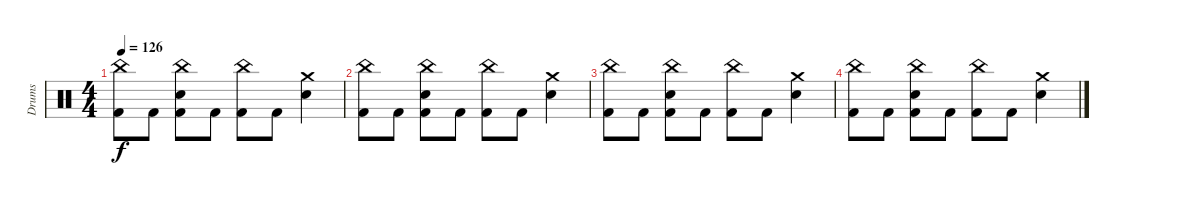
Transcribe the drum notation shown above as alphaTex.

\track ("Drums" "Drums") {instrument percussion}
\staff {score}
\articulation defaults
\ts (4 4)
\tempo 126
\clef neutral
\ks c
("China (hit)" "Kick (hit) 2").8{dy f volume 0} "Kick (hit) 2".8 ("China (hit)" "Electric Snare (hit)" "Kick (hit) 2").8 "Kick (hit) 2".8 ("China (hit)" "Kick (hit) 2").8 "Kick (hit) 2".8 ("Crash medium (hit)" "Electric Snare (hit)").4 |
("China (hit)" "Kick (hit) 2").8 "Kick (hit) 2".8 ("China (hit)" "Electric Snare (hit)" "Kick (hit) 2").8 "Kick (hit) 2".8 ("China (hit)" "Kick (hit) 2").8 "Kick (hit) 2".8 ("Crash medium (hit)" "Electric Snare (hit)").4 |
("China (hit)" "Kick (hit) 2").8 "Kick (hit) 2".8 ("China (hit)" "Electric Snare (hit)" "Kick (hit) 2").8 "Kick (hit) 2".8 ("China (hit)" "Kick (hit) 2").8 "Kick (hit) 2".8 ("Crash medium (hit)" "Electric Snare (hit)").4 |
("China (hit)" "Kick (hit) 2").8 "Kick (hit) 2".8 ("China (hit)" "Electric Snare (hit)" "Kick (hit) 2").8 "Kick (hit) 2".8 ("China (hit)" "Kick (hit) 2").8 "Kick (hit) 2".8 ("Crash medium (hit)" "Electric Snare (hit)").4
